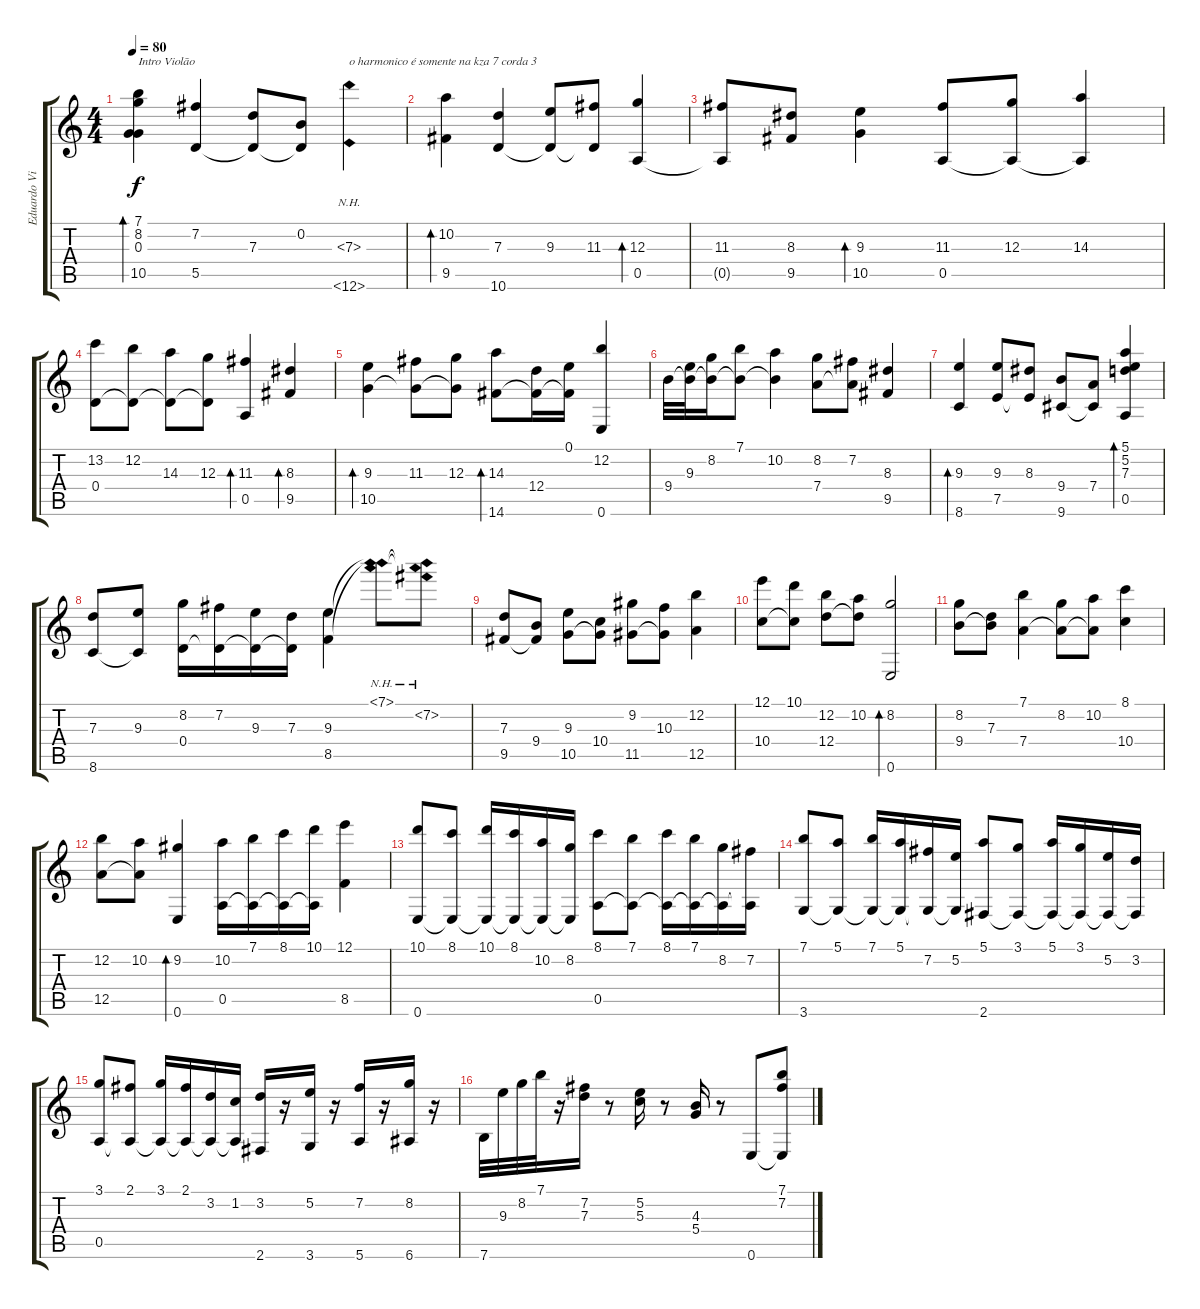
\track ("Eduardo Vitturi ^Doc_Holliday" "Eduardo Vi") {instrument acousticguitarnylon}
\staff {score tabs}
\tuning (E4 B3 G3 D3 A2 E2) {hide}
\ts (4 4)
\tempo 80
\clef g2
\ks c
(7.1 8.2 0.3 10.5).4{bd 120 txt "Intro Violão" dy f instrument acousticguitarnylon} (7.2 5.5).4 (7.3 5.5{t}).8 (0.2 5.5{t}).8 (7.3{nh} 0.6{nh}).4{txt "o harmonico é somente na kza 7 corda 3"} |
(10.2 9.5).4{bd 120} (7.3 10.6).4 (9.3 10.6{t}).8 (11.3 10.6{t}).8 (12.3 0.5).4{bd 120} |
(11.3 0.5{t}).8 (8.3 9.5).8 (9.3 10.5).4{bd 60} (11.3 0.5).8 (12.3 0.5{t}).8 (14.3 0.5{t}).4 |
(13.2 0.4).8 (12.2 0.4{t}).8 (14.3 0.4{t}).8 (12.3 0.4{t}).8 (11.3 0.5).4{bd 120} (8.3 9.5).4{bd 60} |
(9.3 10.5).4{bd 60} (11.3 10.5{t}).8 (12.3 10.5{t}).8 (14.3 14.6).8{bd 120} (12.4 14.6{t}).16 (0.1 14.6{t}).16 (12.2 0.6).4 |
9.4.32 (9.3 9.4{t}).32 (8.2 9.4{t}).16 (7.1 9.4{t}).8 (10.2 9.4{t}).4 (8.2 7.4).8 (7.2 7.4{t}).8 (8.3 9.5).4 |
(9.3 8.6).4{bd 60} (9.3 7.5).8 (8.3 7.5{t}).8 (9.4 9.6).8 (7.4 9.6{t}).8 (5.1 5.2 7.3 0.5).4{bd 120} |
(7.3 8.6).8 (9.3 8.6{t}).8 (8.2 0.4).16 (7.2 0.4{t}).16 (9.3 0.4{t}).16 (7.3 0.4{t}).16 (9.3 8.5).4 (7.1{nh} 9.3{nh t} 8.5{nh t}).8{txt " "} (7.2{nh} 9.3{nh t} 8.5{nh t}).8 |
(7.3 9.5).8 (9.4 9.5{t}).8 (9.3 10.5).8 (10.4 10.5{t}).8 (9.2 11.5).8 (10.3 11.5{t}).8 (12.2 12.5).4 |
(12.1 10.4).8 (10.1 10.4{t}).8 (12.2 12.4).8 (10.2 12.4{t}).8 (8.2 0.6).2{bd 60} |
(8.2 9.4).8 (7.3 9.4{t}).8 (7.1 7.4).4 (8.2 7.4{t}).8 (10.2 7.4{t}).8 (8.1 10.4).4 |
(12.2 12.5).8 (10.2 12.5{t}).8 (9.2 0.6).4{bd 60} (10.2 0.5).16 (7.1 0.5{t}).16 (8.1 0.5{t}).16 (10.1 0.5{t}).16 (12.1 8.5).4 |
(10.1 0.6).8 (8.1 0.6{t}).8 (10.1 0.6{t}).16 (8.1 0.6{t}).16 (10.2 0.6{t}).16 (8.2 0.6{t}).16 (8.1 0.5).8 (7.1 0.5{t}).8 (8.1 0.5{t}).16 (7.1 0.5{t}).16 (8.2 0.5{t}).16 (7.2 0.5{t}).16 |
(7.1 3.6).8 (5.1 3.6{t}).8 (7.1 3.6{t}).16 (5.1 3.6{t}).16 (7.2 3.6{t}).16 (5.2 3.6{t}).16 (5.1 2.6).8 (3.1 2.6{t}).8 (5.1 2.6{t}).16 (3.1 2.6{t}).16 (5.2 2.6{t}).16 (3.2 2.6{t}).16 |
(3.1 0.5).8 (2.1 0.5{t}).8 (3.1 0.5{t}).16 (2.1 0.5{t}).16 (3.2 0.5{t}).16 (1.2 0.5{t}).16 (3.2 2.6).16 r.16 (5.2 3.6).16 r.16 (7.2 5.6).16 r.16 (8.2 6.6).16 r.16 |
7.6.32 9.3.32 8.2.32 7.1.32 r.16 (7.2 7.3).16 r.8 (5.2 5.3).16 r.8 (4.3 5.4).16 r.8 0.6.8 (7.1{ss} 7.2{ss} 0.6{t}).8
